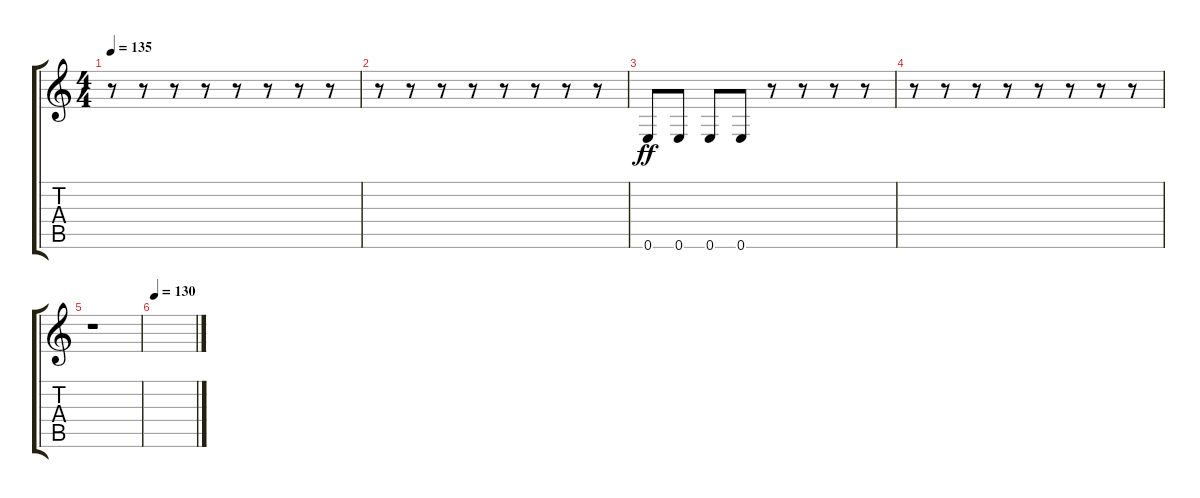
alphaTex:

\track "" {instrument electricbasspick}
\staff {score tabs}
\tuning (E4 B3 G3 D3 A2 E2) {hide}
\ts (4 4)
\tempo 135
\clef g2
\ks c
r.8{dy ff} r.8 r.8 r.8 r.8 r.8 r.8 r.8 |
r.8 r.8 r.8 r.8 r.8 r.8 r.8 r.8 |
0.6.8 0.6.8 0.6.8 0.6.8 r.8 r.8 r.8 r.8 |
r.8 r.8 r.8 r.8 r.8 r.8 r.8 r.8 |
r.1 |
\tempo 130
